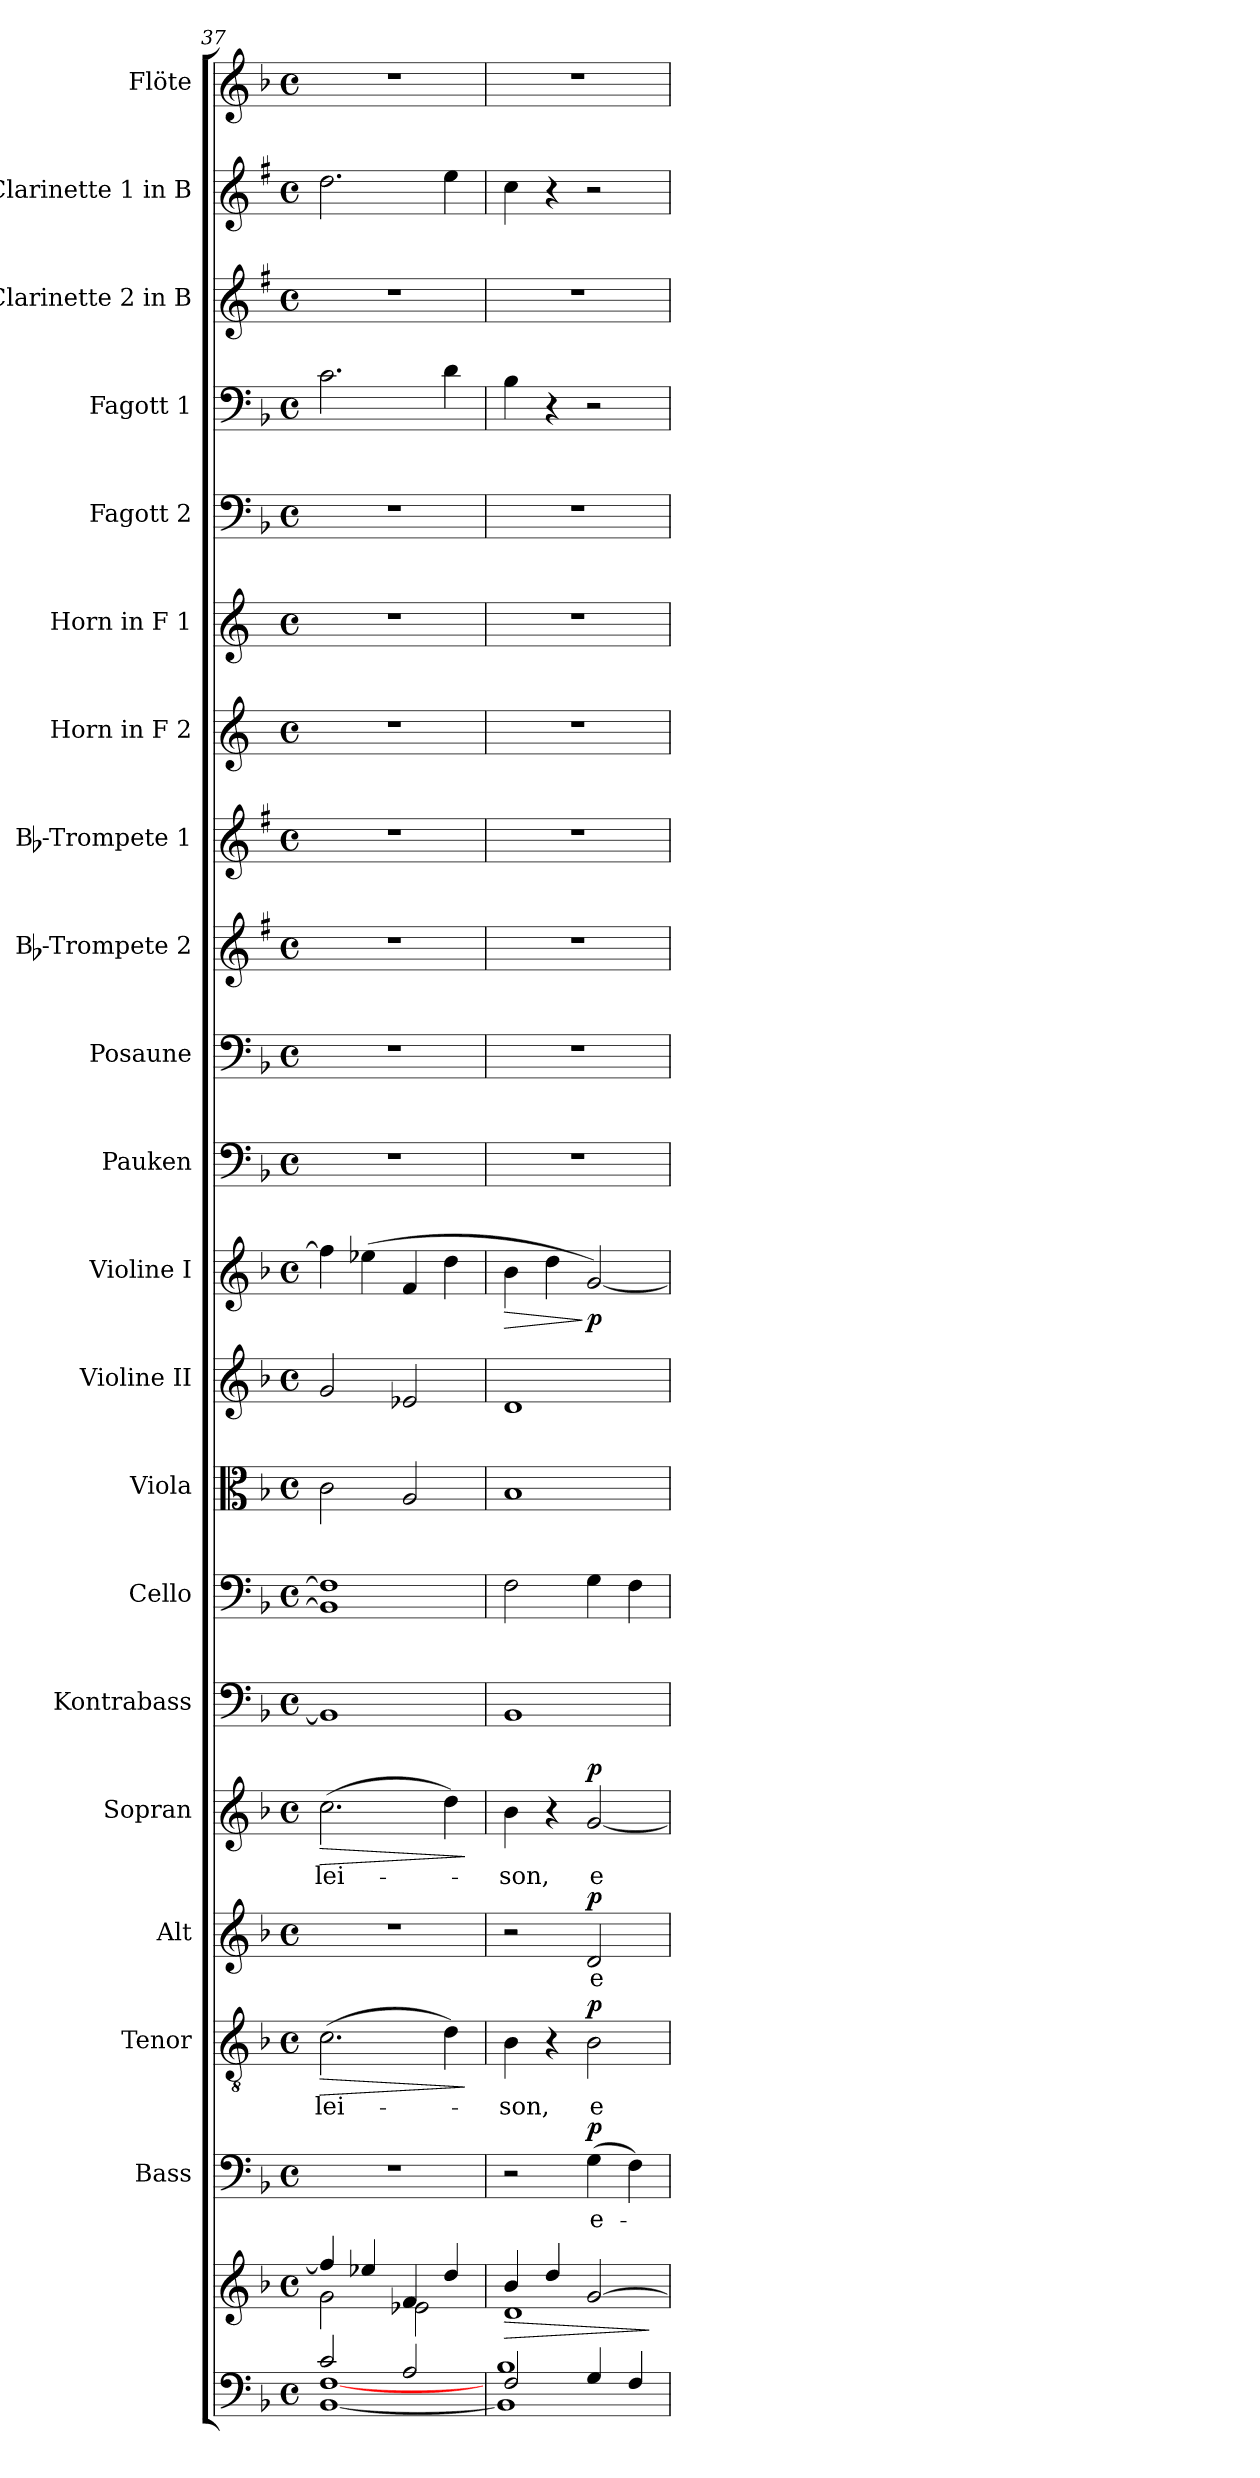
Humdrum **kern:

**kern	**kern	**dynam	**kern	**text	**dynam	**kern	**text	**dynam	**kern	**text	**dynam	**kern	**text	**dynam	**kern	**kern	**kern	**kern	**kern	**dynam	**kern	**kern	**kern	**kern	**kern	**kern	**kern	**kern	**kern	**kern	**kern
*part21	*part21	*part21	*part20	*part20	*part20	*part19	*part19	*part19	*part18	*part18	*part18	*part17	*part17	*part17	*part16	*part15	*part14	*part13	*part12	*part12	*part11	*part10	*part9	*part8	*part7	*part6	*part5	*part4	*part3	*part2	*part1
*staff22	*staff21	*staff21/22	*staff20	*staff20	*staff20	*staff19	*staff19	*staff19	*staff18	*staff18	*staff18	*staff17	*staff17	*staff17	*staff16	*staff15	*staff14	*staff13	*staff12	*staff12	*staff11	*staff10	*staff9	*staff8	*staff7	*staff6	*staff5	*staff4	*staff3	*staff2	*staff1
*	*	*	*I"Bass	*	*	*I"Tenor	*	*	*I"Alt	*	*	*I"Sopran	*	*	*I"Kontrabass	*I"Cello	*I"Viola	*I"Violine II	*I"Violine I	*	*I"Pauken	*I"Posaune	*I"Bb-Trompete 2	*I"Bb-Trompete 1	*I"Horn in F 2	*I"Horn in F 1	*I"Fagott 2	*I"Fagott 1	*I"Clarinette 2 in B	*I"Clarinette 1 in B	*I"Flöte
*	*	*	*I'B.	*	*	*I'T.	*	*	*I'A.	*	*	*I'S.	*	*	*I'Kb.	*	*I'Vla.	*I'Vl. II	*I'Vl. I	*	*I'Pk.	*I'Pos.	*I'Bb Trp. 2	*I'Bb Trp. 1	*	*	*I'Fg. 2	*I'Fg. 1	*I'Clar. 2	*I'Clar.1	*I'Fl.
*clefF4	*clefG2	*	*clefF4	*	*	*clefGv2	*	*	*clefG2	*	*	*clefG2	*	*	*clefF4	*clefF4	*clefC3	*clefG2	*clefG2	*	*clefF4	*clefF4	*clefG2	*clefG2	*clefG2	*clefG2	*clefF4	*clefF4	*clefG2	*clefG2	*clefG2
*	*	*	*	*	*	*	*	*	*	*	*	*	*	*	*ITrd7c12	*	*	*	*	*	*	*	*ITrd1c2	*ITrd1c2	*ITrd4c7	*ITrd4c7	*	*	*ITrd1c2	*ITrd1c2	*
*k[b-]	*k[b-]	*	*k[b-]	*	*	*k[b-]	*	*	*k[b-]	*	*	*k[b-]	*	*	*k[b-]	*k[b-]	*k[b-]	*k[b-]	*k[b-]	*	*k[b-]	*k[b-]	*k[b-]	*k[b-]	*k[b-]	*k[b-]	*k[b-]	*k[b-]	*k[b-]	*k[b-]	*k[b-]
*F:	*F:	*	*F:	*	*	*F:	*	*	*F:	*	*	*F:	*	*	*F:	*F:	*F:	*F:	*F:	*	*F:	*F:	*F:	*F:	*F:	*F:	*F:	*F:	*F:	*F:	*F:
*M4/4	*M4/4	*	*M4/4	*	*	*M4/4	*	*	*M4/4	*	*	*M4/4	*	*	*M4/4	*M4/4	*M4/4	*M4/4	*M4/4	*	*M4/4	*M4/4	*M4/4	*M4/4	*M4/4	*M4/4	*M4/4	*M4/4	*M4/4	*M4/4	*M4/4
*met(c)	*met(c)	*	*met(c)	*	*	*met(c)	*	*	*met(c)	*	*	*met(c)	*	*	*met(c)	*met(c)	*met(c)	*met(c)	*met(c)	*	*met(c)	*met(c)	*met(c)	*met(c)	*met(c)	*met(c)	*met(c)	*met(c)	*met(c)	*met(c)	*met(c)
=37	=37	=37	=37	=37	=37	=37	=37	=37	=37	=37	=37	=37	=37	=37	=37	=37	=37	=37	=37	=37	=37	=37	=37	=37	=37	=37	=37	=37	=37	=37	=37
*^	*^	*	*	*	*	*	*	*	*	*	*	*	*	*	*	*	*	*	*	*	*	*	*	*	*	*	*	*	*	*	*
!	!	!	!	!	!	!	!	!	!LO:LY:b	!LO:HP:b	!	!	!	!	!LO:LY:b	!LO:HP:b	!	!	!	!	!	!	!	!	!	!	!	!	!	!	!	!	!
2c/	[<1BB- [<1F	4ff/]	2g\	.	1r	.	.	(>2.c\	-lei-	>	1r	.	.	(>2.cc\	-lei-	>	1BBB-]	1BB-] 1F]	2c\	2g/	4ff\]	.	1r	1r	1r	1r	1r	1r	1r	2.c\	1r	2.cc\	1r
.	.	4ee-X/	.	.	.	.	.	.	.	.	.	.	.	.	.	.	.	.	.	.	(>4ee-X\	.	.	.	.	.	.	.	.	.	.	.	.
2A/	.	4f/	2e-X\	.	.	.	.	.	.	.	.	.	.	.	.	.	.	.	2A/	2e-X/	4f/	.	.	.	.	.	.	.	.	.	.	.	.
.	.	4dd/	.	.	.	.	.	4d\)	.	.	.	.	.	4dd\)	.	.	.	.	.	.	4dd\	.	.	.	.	.	.	.	.	4d\	.	4dd\	.
*v	*v	*	*	*	*	*	*	*	*	*	*	*	*	*	*	*	*	*	*	*	*	*	*	*	*	*	*	*	*	*	*	*	*
*	*v	*v	*	*	*	*	*	*	*	*	*	*	*	*	*	*	*	*	*	*	*	*	*	*	*	*	*	*	*	*	*	*
.	.	.	.	.	.	.	.	]	.	.	.	.	.	]	.	.	.	.	.	.	.	.	.	.	.	.	.	.	.	.	.
=38	=38	=38	=38	=38	=38	=38	=38	=38	=38	=38	=38	=38	=38	=38	=38	=38	=38	=38	=38	=38	=38	=38	=38	=38	=38	=38	=38	=38	=38	=38	=38
*^	*	*	*	*	*	*	*	*	*	*	*	*	*	*	*	*	*	*	*	*	*	*	*	*	*	*	*	*	*	*	*
!	!	!	!LO:HP:b	!	!	!	!	!LO:LY:b	!	!	!	!	!	!LO:LY:b	!	!	!	!	!	!	!LO:HP:b	!	!	!	!	!	!	!	!	!	!	!
*	*	*^	*	*	*	*	*	*	*	*	*	*	*	*	*	*	*	*	*	*	*	*	*	*	*	*	*	*	*	*	*	*
2F/	1BB-] 1B-	4b-/	1d	>	2r	.	.	4B-\	-son,	.	2r	.	.	4b-\	-son,	.	1BBB-	2F\	1B-	1d	4b-\	>	1r	1r	1r	1r	1r	1r	1r	4B-\	1r	4b-\	1r
.	.	4dd/	.	.	.	.	.	4r	.	.	.	.	.	4r	.	.	.	.	.	.	4dd\	.	.	.	.	.	.	.	.	4r	.	4r	.
!	!	!	!	!	!	!LO:LY:b	!LO:DY:a	!	!LO:LY:b	!LO:DY:a	!	!LO:LY:b	!LO:DY:a	!	!LO:LY:b	!LO:DY:a	!	!	!	!	!	!LO:DY:n=1:b	!	!	!	!	!	!	!	!	!	!	!
4G/	.	[>2g/	.	.	(>4G\	e-	p	2B-\	e-	p	2d/	e-	p	[2g/	e-	p	.	4G\	.	.	[2g/)	] p	.	.	.	.	.	.	.	2r	.	2r	.
4F/	.	.	.	.	4F\)	.	.	.	.	.	.	.	.	.	.	.	.	4F\	.	.	.	.	.	.	.	.	.	.	.	.	.	.	.
*v	*v	*	*	*	*	*	*	*	*	*	*	*	*	*	*	*	*	*	*	*	*	*	*	*	*	*	*	*	*	*	*	*	*
*	*v	*v	*	*	*	*	*	*	*	*	*	*	*	*	*	*	*	*	*	*	*	*	*	*	*	*	*	*	*	*	*	*
.	.	]	.	.	.	.	.	.	.	.	.	.	.	.	.	.	.	.	.	.	.	.	.	.	.	.	.	.	.	.	.
=	=	=	=	=	=	=	=	=	=	=	=	=	=	=	=	=	=	=	=	=	=	=	=	=	=	=	=	=	=	=	=
*-	*-	*-	*-	*-	*-	*-	*-	*-	*-	*-	*-	*-	*-	*-	*-	*-	*-	*-	*-	*-	*-	*-	*-	*-	*-	*-	*-	*-	*-	*-	*-
